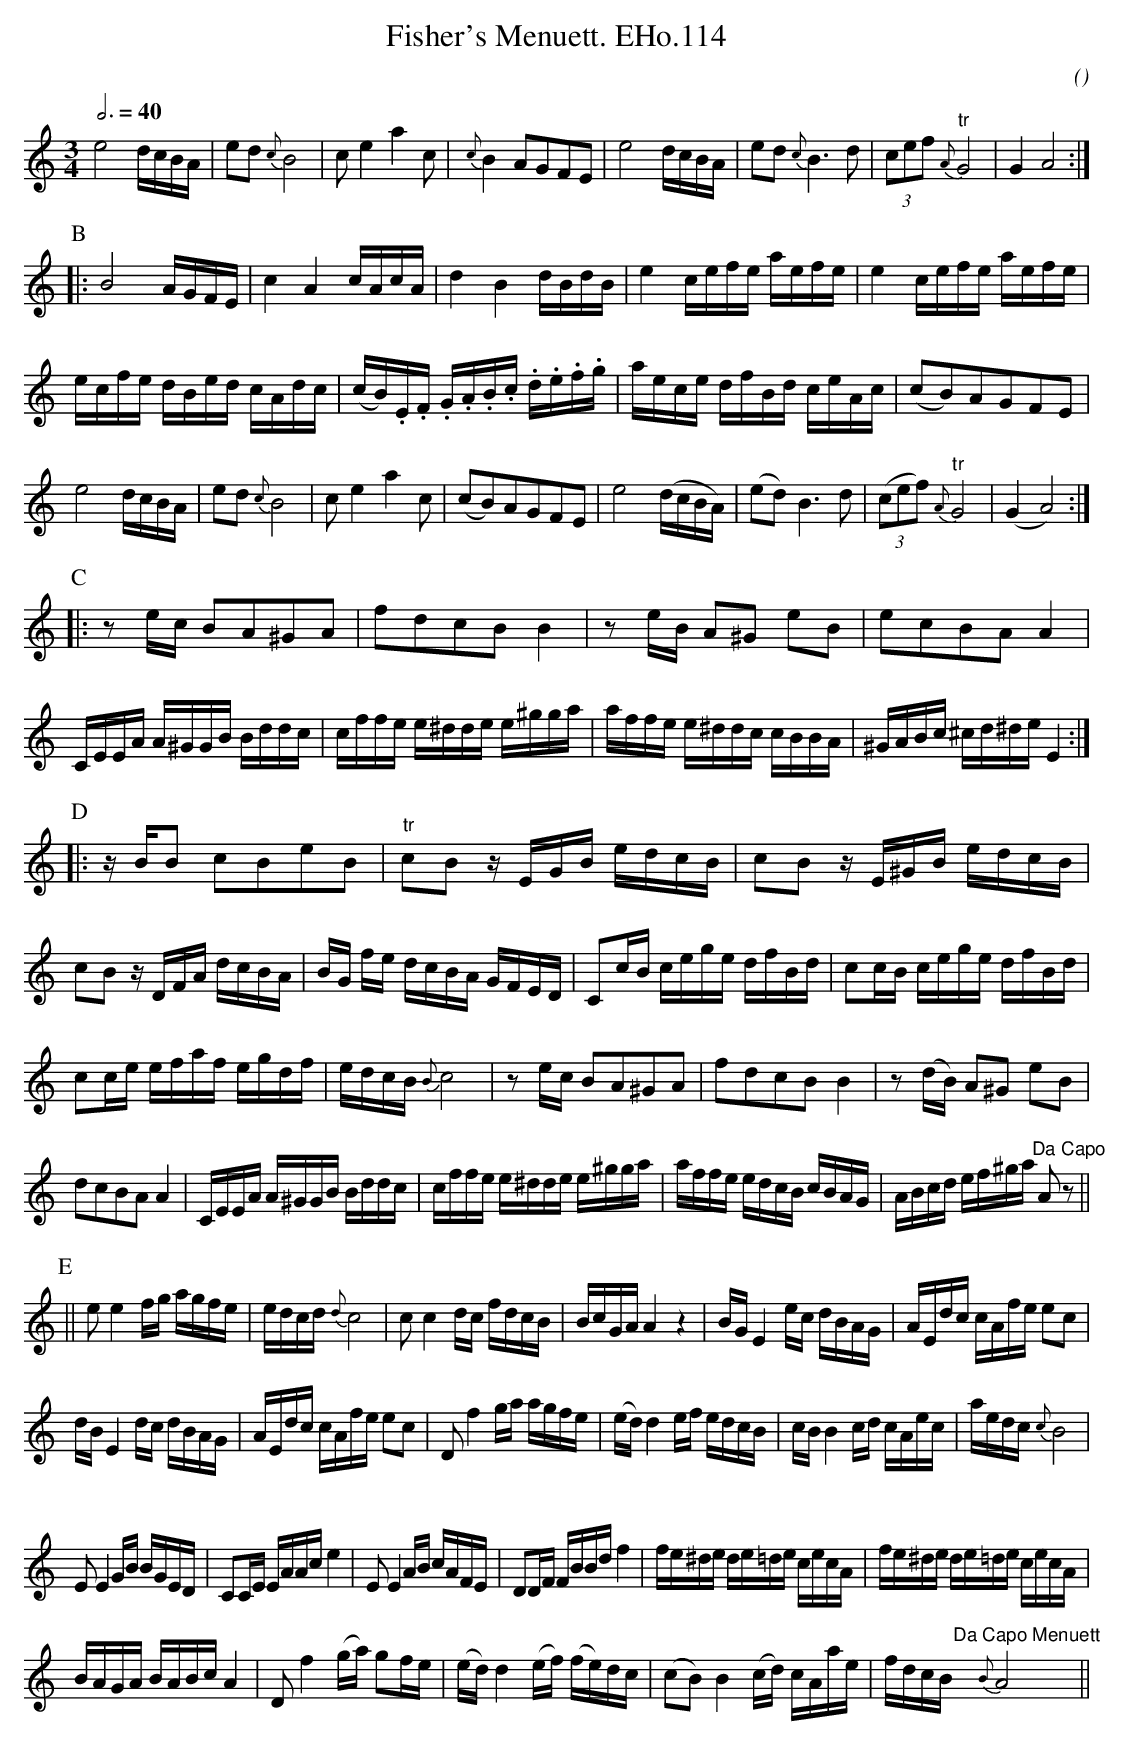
X:1
T:Fisher's Menuett. EHo.114
M:3/4
L:1/8
Q:3/4=40
C:
O:
K:C
e4d/c/B/A/ | ed {c}B4 | ce2a2c | {c}B2 AGFE |e4 d/c/B/A/ | ed {c}B3 d | (3cef {A}"tr"G4 | G2A4 :|
P:B
|: B4 A/G/F/E/ | c2A2 c/A/c/A/ | d2B2 d/B/d/B/ | e2 c/e/f/e/ a/e/f/e/ | e2 c/e/f/e/ a/e/f/e/ |
e/c/f/e/ d/B/e/d/ c/A/d/c/ | (c/B/).E/.F/ .G/.A/.B/.c/ .d/.e/.f/.g/ | a/e/c/e/ d/f/B/d/ c/e/A/c/ | (cB)AGFE |
e4 d/c/B/A/ | ed {c}B4 | ce2a2c | (cB)AGFE | e4(d/c/B/A/) | (ed)B3d | ((3cef) {A}"tr"G4|(G2A4)  :|
P:C
|:[K:C] z e/c/ BA^GA | fdcB B2 | z e/B/ A^G eB | ecBA A2 |
C/E/E/A/ A/^G/G/B/ B/d/d/c/ | c/f/f/e/ e/^d/d/e/ e/^g/g/a/ | a/f/f/e/ e/^d/d/c/ c/B/B/A/ | ^G/A/B/c/ ^c/d/^d/e/ E2 :|
P:D
|:  z/ B/B cBeB | "tr"cB z/ E/G/B/ e/d/c/B/ | cB z/ E/^G/B/ e/d/c/B/ |
cB z/ D/F/A/ d/c/B/A/ | B/G/ f/e/ d/c/B/A/ G/F/E/D/ | Cc/B/ c/e/g/e/ d/f/B/d/ | cc/B/ c/e/g/e/ d/f/B/d/ |
cc/e/ e/f/a/f/ e/g/d/f/ | e/d/c/B/ {B}c4 | z e/c/ BA^GA | fdcB B2 | z (d/B/) A^G eB |
dcBA A2 | C/E/E/A/ A/^G/G/B/ B/d/d/c/ | c/f/f/e/ e/^d/d/e/ e/^g/g/a/ |\
a/f/f/e/ e/d/c/B/ c/B/A/G/ | A/B/c/d/ e/f/^g/a/ "Da Capo"A z ||
P:E
|| ee2 f/g/ a/g/f/e/ | e/d/c/d/{d}c4 | cc2d/c/ f/d/c/B/ | B/c/G/A/A2z2 | B/G/E2e/c/ d/B/A/G/ | A/E/d/c/ c/A/f/e/ ec |
d/B/E2 d/c/ d/B/A/G/ | A/E/d/c/ c/A/f/e/ ec | D f2 g/a/ a/g/f/e/ | (e/d/)d2 e/f/ e/d/c/B/ | c/B/B2 c/d/ c/A/e/c/ | a/e/d/c/ {c}B4 |
E E2 G/B/ B/G/E/D/ | CC/E/ E/A/A/c/ e2 | E E2 A/B/ c/A/F/E/ | DD/F/ F/B/B/d/ f2 | f/e/^d/e/ d/e/=d/e/ c/e/c/A/ | f/e/^d/e/ d/e/=d/e/ c/e/c/A/ |
B/A/G/A/ B/A/B/c/ A2 | Df2(g/a/) gf/e/ | (e/d/)d2(e/f/) (f/e/)d/c/ | (cB)B2 (c/d/) c/A/a/e/ | f/d/c/B/"Da Capo Menuett"y{B}A4 yy||
